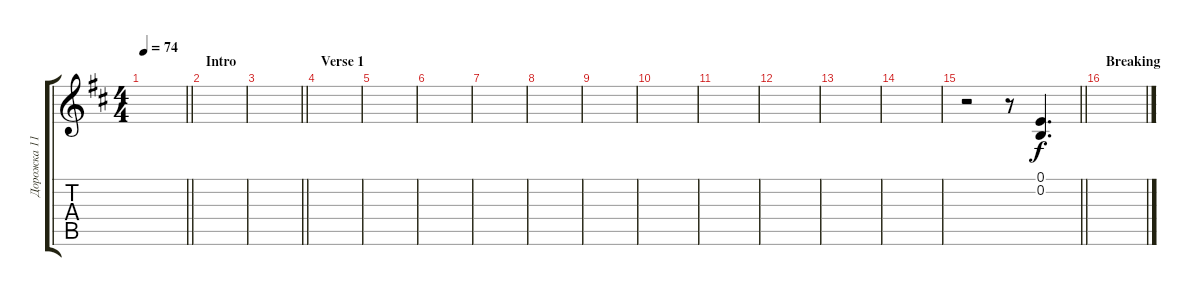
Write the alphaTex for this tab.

\track ("Дорожка 11" "Дорожка 11") {instrument reversecymbal}
\staff {score tabs}
\tuning (E4 B3 G3 D3 A2 E2) {hide}
\ts (4 4)
\tempo 74
\clef g2
\barLineRight lightlight
\ks bminor
|
\section ("" "Intro")
|
\barLineRight lightlight
|
\section ("" "Verse 1")
|
|
|
|
|
|
|
|
|
|
|
\barLineRight lightlight
r.2 r.8 (0.1 0.2).4{d} |
\section ("" "Breaking")
